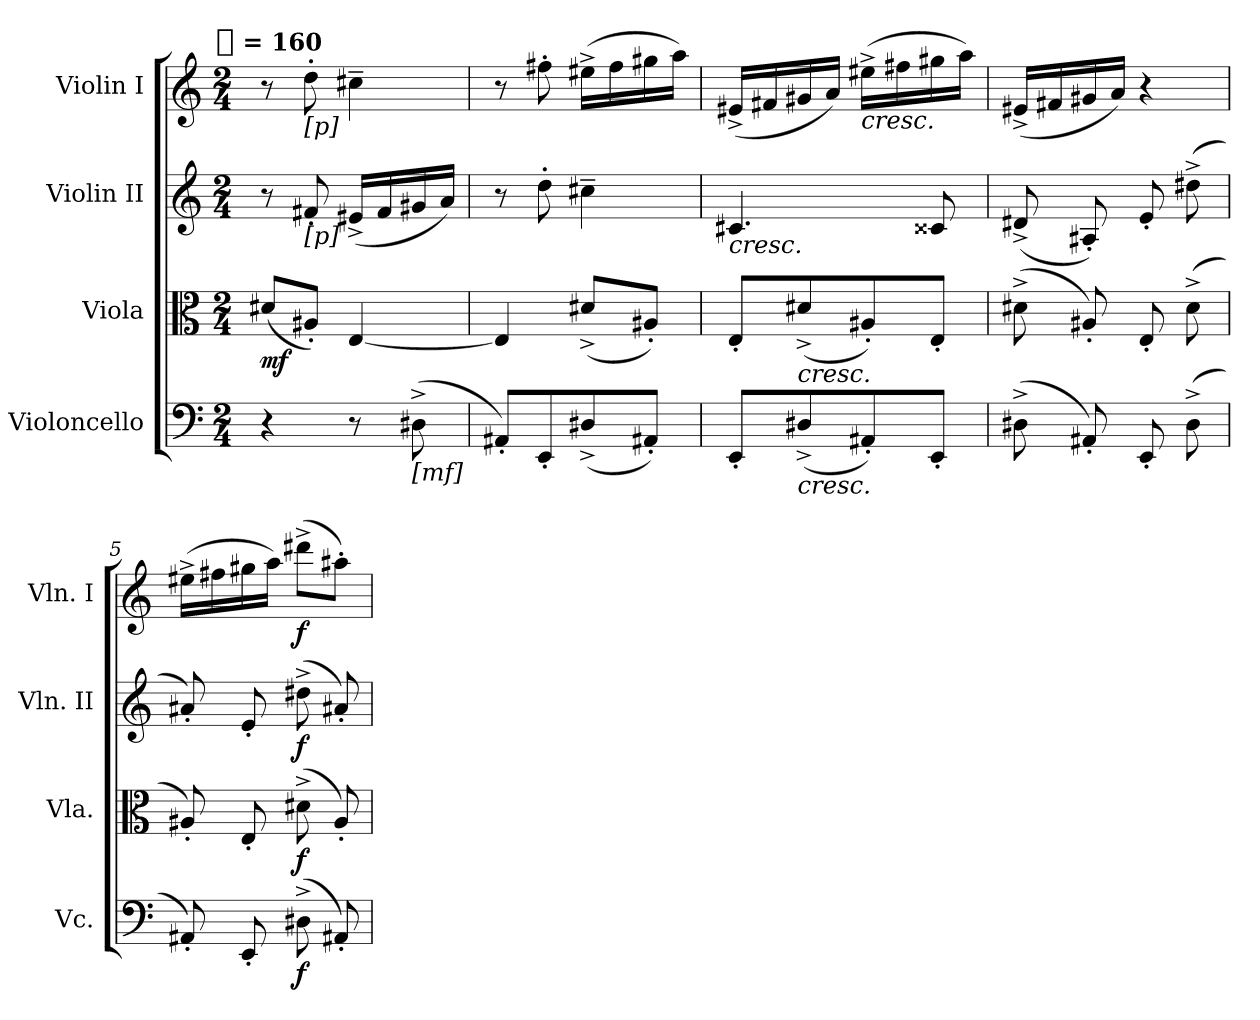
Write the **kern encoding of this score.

**kern	**dynam	**kern	**dynam	**kern	**dynam	**kern	**dynam
*part4	*part4	*part3	*part3	*part2	*part2	*part1	*part1
*staff4	*staff4	*staff3	*staff3	*staff2	*staff2	*staff1	*staff1
*I"Violoncello	*	*I"Viola	*	*I"Violin II	*	*I"Violin I	*
*I'Vc.	*	*I'Vla.	*	*I'Vln. II	*	*I'Vln. I	*
*clefF4	*	*clefC3	*	*clefG2	*	*clefG2	*
*k[]	*	*k[]	*	*k[]	*	*k[]	*
*C:	*	*C:	*	*C:	*	*C:	*
!!LO:TX:omd:t=[quarter] = 160
*M2/4	*	*M2/4	*	*M2/4	*	*M2/4	*
*MM160	*	*MM160	*	*MM160	*	*MM160	*
=1	=1	=1	=1	=1	=1	=1	=1
4r	.	(8d#XL	mf	8r	.	8r	.
!	!	!	!	!	!	!LO:TX:b:t=[p]	!
!	!	!	!	!LO:TX:b:t=[p]	!	!	!
.	.	8A#X'J)	.	8f#X'	.	8dd'	.
8r	.	[4E	.	(16e#X^LL	.	4cc#X~	.
.	.	.	.	16f#	.	.	.
!LO:TX:b:t=[mf]	!	!	!	!	!	!	!
(8D#X^	.	.	.	16g#X	.	.	.
.	.	.	.	16aJJ)	.	.	.
=2	=2	=2	=2	=2	=2	=2	=2
8AA#X'L)	.	4E]	.	8r	.	8r	.
8EE'	.	.	.	8dd'	.	8ff#X'	.
(8D#X^	.	(8d#X^L	.	4cc#X~	.	(16ee#X^LL	.
.	.	.	.	.	.	16ff#	.
8AA#X'J)	.	8A#X'J)	.	.	.	16gg#X	.
.	.	.	.	.	.	16aaJJ)	.
=3	=3	=3	=3	=3	=3	=3	=3
!	!	!	!	!LO:TX:b:i:t=cresc.	!	!	!
8EE'L	.	8E'L	.	4.c#X	.	(16e#X^LL	.
.	.	.	.	.	.	16f#X	.
!	!	!LO:TX:b:i:t=cresc.	!	!	!	!	!
!LO:TX:b:i:t=cresc.	!	!	!	!	!	!	!
(8D#X^	.	(8d#X^	.	.	.	16g#X	.
.	.	.	.	.	.	16aJJ)	.
!	!	!	!	!	!	!LO:TX:b:i:t=cresc.	!
8AA#X')	.	8A#X')	.	.	.	(16ee#X^LL	.
.	.	.	.	.	.	16ff#X	.
8EE'J	.	8E'J	.	8c##X	.	16gg#X	.
.	.	.	.	.	.	16aaJJ)	.
=4	=4	=4	=4	=4	=4	=4	=4
(8D#X^	.	(8d#X^	.	(8d#X^	.	(16e#X^LL	.
.	.	.	.	.	.	16f#X	.
8AA#X')	.	8A#X')	.	8A#X')	.	16g#X	.
.	.	.	.	.	.	16aJJ)	.
8EE'	.	8E'	.	8e'	.	4r	.
(8D#^	.	(8d#^	.	(8dd#X^	.	.	.
=5	=5	=5	=5	=5	=5	=5	=5
8AA#X')	.	8A#X')	.	8a#X')	.	(16ee#X^LL	.
.	.	.	.	.	.	16ff#X	.
8EE'	.	8E'	.	8e'	.	16gg#X	.
.	.	.	.	.	.	16aaJJ)	.
(8D#X^	f	(8d#X^	f	(8dd#X^	f	(8ddd#X^L	f
8AA#X')	.	8A#')	.	8a#X')	.	8aa#X'J)	.
=	=	=	=	=	=	=	=
*-	*-	*-	*-	*-	*-	*-	*-
